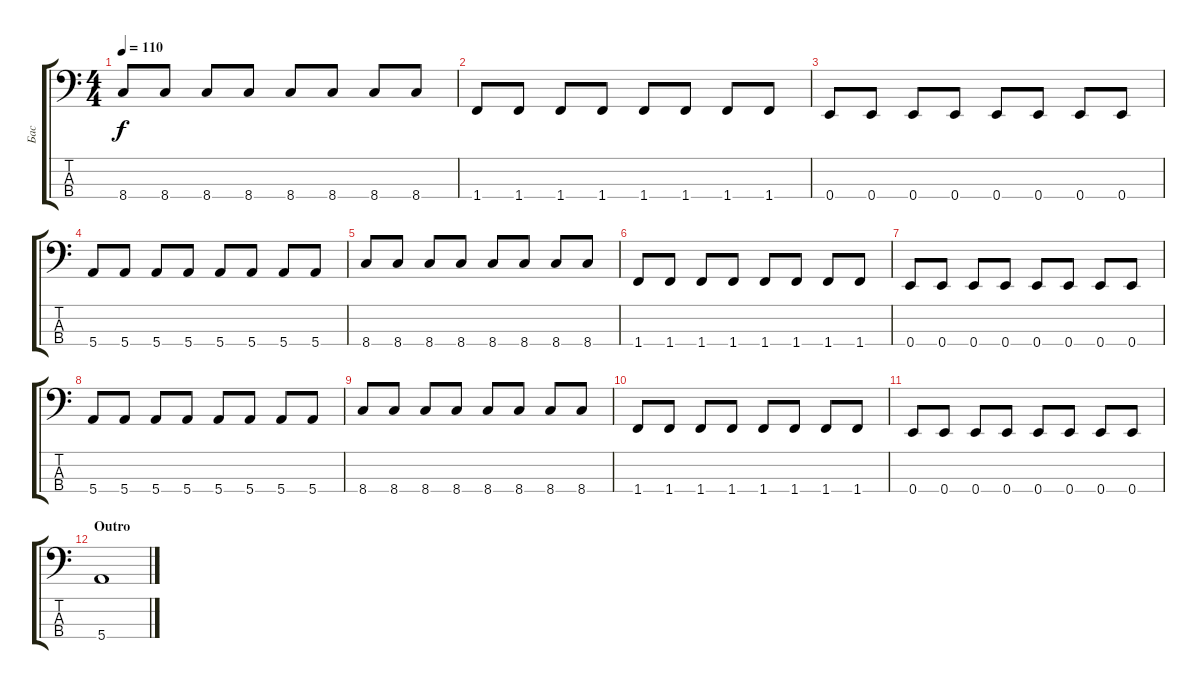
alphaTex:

\track ("Бас" "Бас") {instrument electricbassfinger}
\staff {score tabs}
\tuning (G2 D2 A1 E1) {hide}
\ts (4 4)
\tempo 110
\clef f4
\ks c
8.4.8{dy f} 8.4.8 8.4.8 8.4.8 8.4.8 8.4.8 8.4.8 8.4.8 |
1.4.8 1.4.8 1.4.8 1.4.8 1.4.8 1.4.8 1.4.8 1.4.8 |
0.4.8 0.4.8 0.4.8 0.4.8 0.4.8 0.4.8 0.4.8 0.4.8 |
5.4.8 5.4.8 5.4.8 5.4.8 5.4.8 5.4.8 5.4.8 5.4.8 |
8.4.8 8.4.8 8.4.8 8.4.8 8.4.8 8.4.8 8.4.8 8.4.8 |
1.4.8 1.4.8 1.4.8 1.4.8 1.4.8 1.4.8 1.4.8 1.4.8 |
0.4.8 0.4.8 0.4.8 0.4.8 0.4.8 0.4.8 0.4.8 0.4.8 |
5.4.8 5.4.8 5.4.8 5.4.8 5.4.8 5.4.8 5.4.8 5.4.8 |
8.4.8 8.4.8 8.4.8 8.4.8 8.4.8 8.4.8 8.4.8 8.4.8 |
1.4.8 1.4.8 1.4.8 1.4.8 1.4.8 1.4.8 1.4.8 1.4.8 |
0.4.8 0.4.8 0.4.8 0.4.8 0.4.8 0.4.8 0.4.8 0.4.8 |
\section ("" "Outro")
5.4.1
